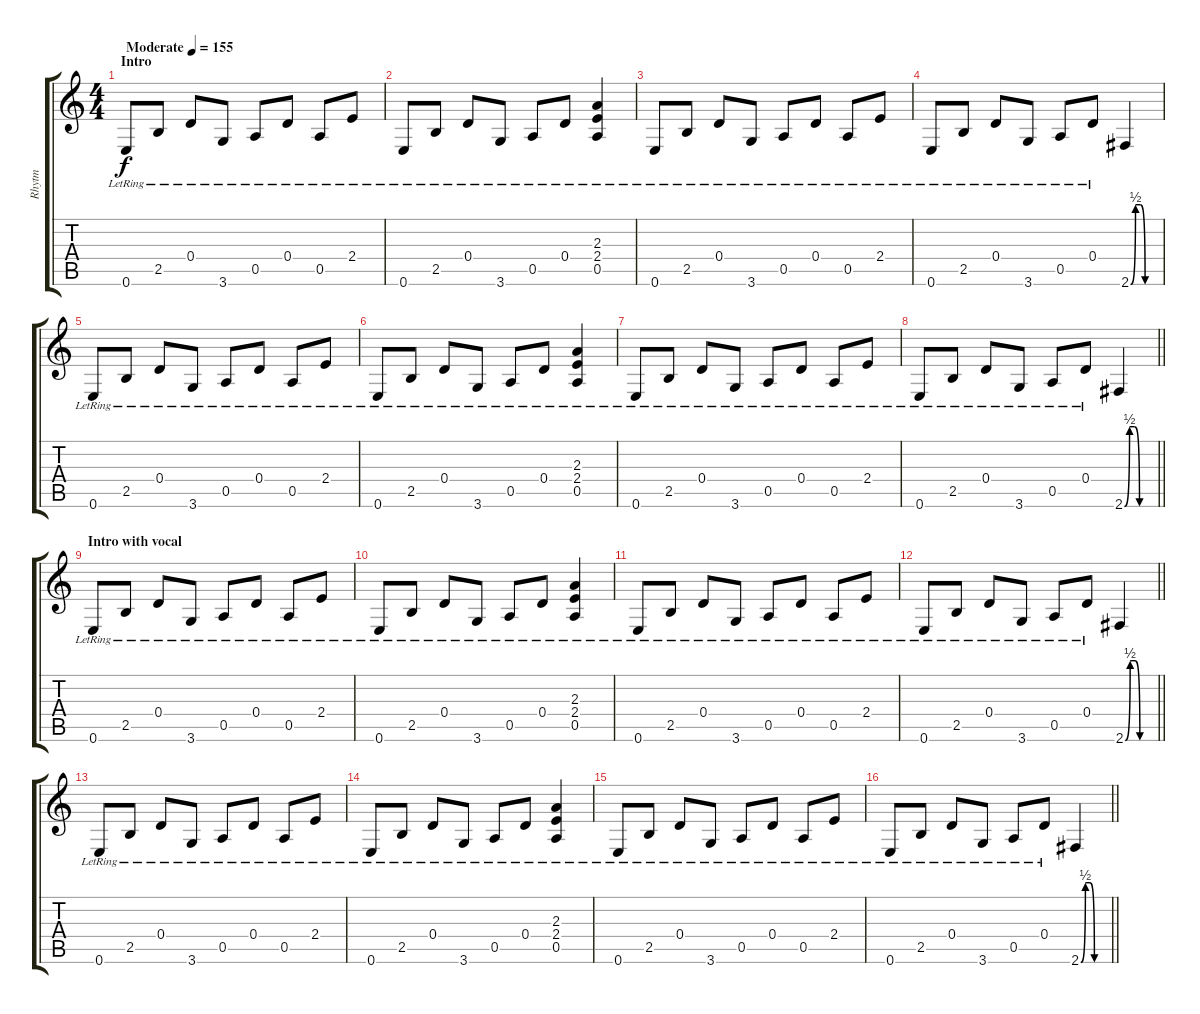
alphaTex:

\track ("Rhytm" "Rhytm") {instrument electricguitarclean}
\staff {score tabs}
\tuning (E4 B3 G3 D3 A2 E2) {hide}
\ts (4 4)
\section ("" "Intro")
\tempo (155 "Moderate")
\clef g2
\ks c
0.6{lr}.8{dy f instrument electricguitarclean} 2.5{lr}.8 0.4{lr}.8 3.6{lr}.8 0.5{lr}.8 0.4{lr}.8 0.5{lr}.8 2.4{lr}.8 |
0.6{lr}.8 2.5{lr}.8 0.4{lr}.8 3.6{lr}.8 0.5{lr}.8 0.4{lr}.8 (2.3{lr} 2.4{lr} 0.5{lr}).4 |
0.6{lr}.8 2.5{lr}.8 0.4{lr}.8 3.6{lr}.8 0.5{lr}.8 0.4{lr}.8 0.5{lr}.8 2.4{lr}.8 |
0.6{lr}.8 2.5{lr}.8 0.4{lr}.8 3.6{lr}.8 0.5{lr}.8 0.4{lr}.8 2.6{be (custom 0 0 10 2 20 2 30 0 60 0)}.4 |
0.6{lr}.8 2.5{lr}.8 0.4{lr}.8 3.6{lr}.8 0.5{lr}.8 0.4{lr}.8 0.5{lr}.8 2.4{lr}.8 |
0.6{lr}.8 2.5{lr}.8 0.4{lr}.8 3.6{lr}.8 0.5{lr}.8 0.4{lr}.8 (2.3{lr} 2.4{lr} 0.5{lr}).4 |
0.6{lr}.8 2.5{lr}.8 0.4{lr}.8 3.6{lr}.8 0.5{lr}.8 0.4{lr}.8 0.5{lr}.8 2.4{lr}.8 |
\barLineRight lightlight
0.6{lr}.8 2.5{lr}.8 0.4{lr}.8 3.6{lr}.8 0.5{lr}.8 0.4{lr}.8 2.6{be (custom 0 0 10 2 20 2 30 0 60 0)}.4 |
\section ("" "Intro with vocal")
0.6{lr}.8 2.5{lr}.8 0.4{lr}.8 3.6{lr}.8 0.5{lr}.8 0.4{lr}.8 0.5{lr}.8 2.4{lr}.8 |
0.6{lr}.8 2.5{lr}.8 0.4{lr}.8 3.6{lr}.8 0.5{lr}.8 0.4{lr}.8 (2.3{lr} 2.4{lr} 0.5{lr}).4 |
0.6{lr}.8 2.5{lr}.8 0.4{lr}.8 3.6{lr}.8 0.5{lr}.8 0.4{lr}.8 0.5{lr}.8 2.4{lr}.8 |
\barLineRight lightlight
0.6{lr}.8 2.5{lr}.8 0.4{lr}.8 3.6{lr}.8 0.5{lr}.8 0.4{lr}.8 2.6{be (custom 0 0 10 2 20 2 30 0 60 0)}.4 |
0.6{lr}.8 2.5{lr}.8 0.4{lr}.8 3.6{lr}.8 0.5{lr}.8 0.4{lr}.8 0.5{lr}.8 2.4{lr}.8 |
0.6{lr}.8 2.5{lr}.8 0.4{lr}.8 3.6{lr}.8 0.5{lr}.8 0.4{lr}.8 (2.3{lr} 2.4{lr} 0.5{lr}).4 |
0.6{lr}.8 2.5{lr}.8 0.4{lr}.8 3.6{lr}.8 0.5{lr}.8 0.4{lr}.8 0.5{lr}.8 2.4{lr}.8 |
\barLineRight lightlight
0.6{lr}.8 2.5{lr}.8 0.4{lr}.8 3.6{lr}.8 0.5{lr}.8 0.4{lr}.8 2.6{be (custom 0 0 10 2 20 2 30 0 60 0)}.4
